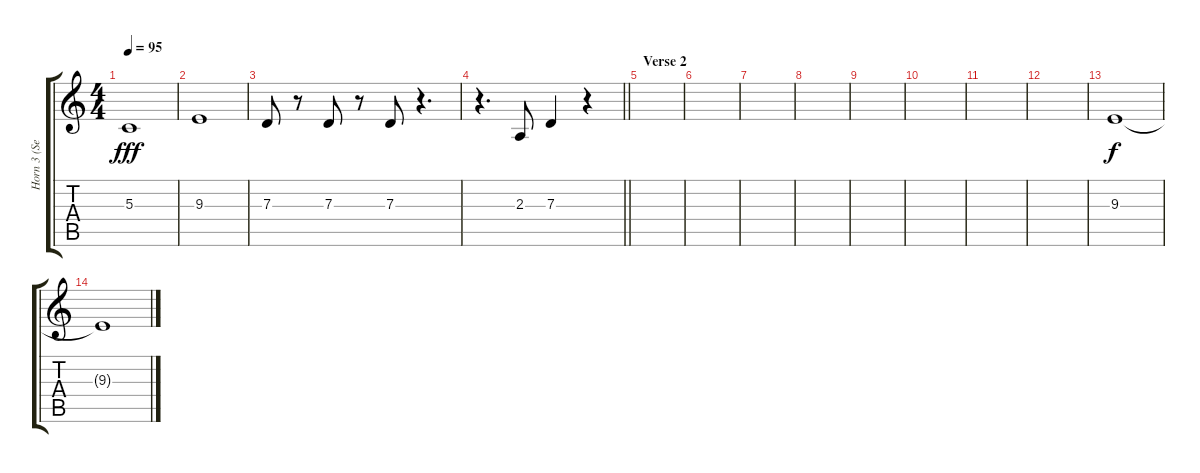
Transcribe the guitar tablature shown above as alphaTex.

\track ("Horn 3 (Session Musicant)" "Horn 3 (Se") {instrument frenchhorn}
\staff {score tabs}
\tuning (E4 B3 G3 D3 A2 E2) {hide}
\ts (4 4)
\tempo 95
\clef g2
\ks c
5.3.1{dy fff} |
9.3.1 |
7.3.8 r.8 7.3.8 r.8 7.3.8 r.4{d} |
\barLineRight lightlight
r.4{d} 2.3.8 7.3.4 r.4 |
\section ("" "Verse 2")
|
|
|
|
|
|
|
|
9.3.1{dy f} |
9.3{t}.1
